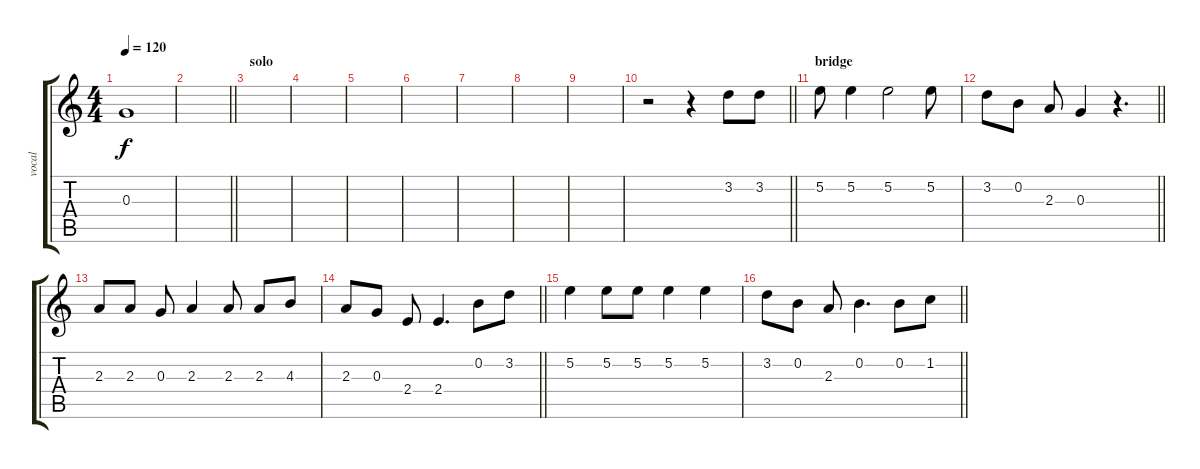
\track ("vocal" "vocal") {instrument acousticguitarsteel}
\staff {score tabs}
\tuning (E4 B3 G3 D3 A2 E2) {hide}
\ts (4 4)
\tempo 120
\clef g2
\ks c
0.3{t}.1{dy f} |
\barLineRight lightlight
|
\section ("" "solo")
|
|
|
|
|
|
|
\barLineRight lightlight
r.2 r.4 3.2.8 3.2.8 |
\section ("" "bridge")
5.2.8 5.2.4 5.2.2 5.2.8 |
\barLineRight lightlight
3.2.8 0.2.8 2.3.8 0.3.4 r.4{d} |
2.3.8 2.3.8 0.3.8 2.3.4 2.3.8 2.3.8 4.3.8 |
\barLineRight lightlight
2.3.8 0.3.8 2.4.8 2.4.4{d} 0.2.8 3.2.8 |
5.2.4 5.2.8 5.2.8 5.2.4 5.2.4 |
\barLineRight lightlight
3.2.8 0.2.8 2.3.8 0.2.4{d} 0.2.8 1.2.8
